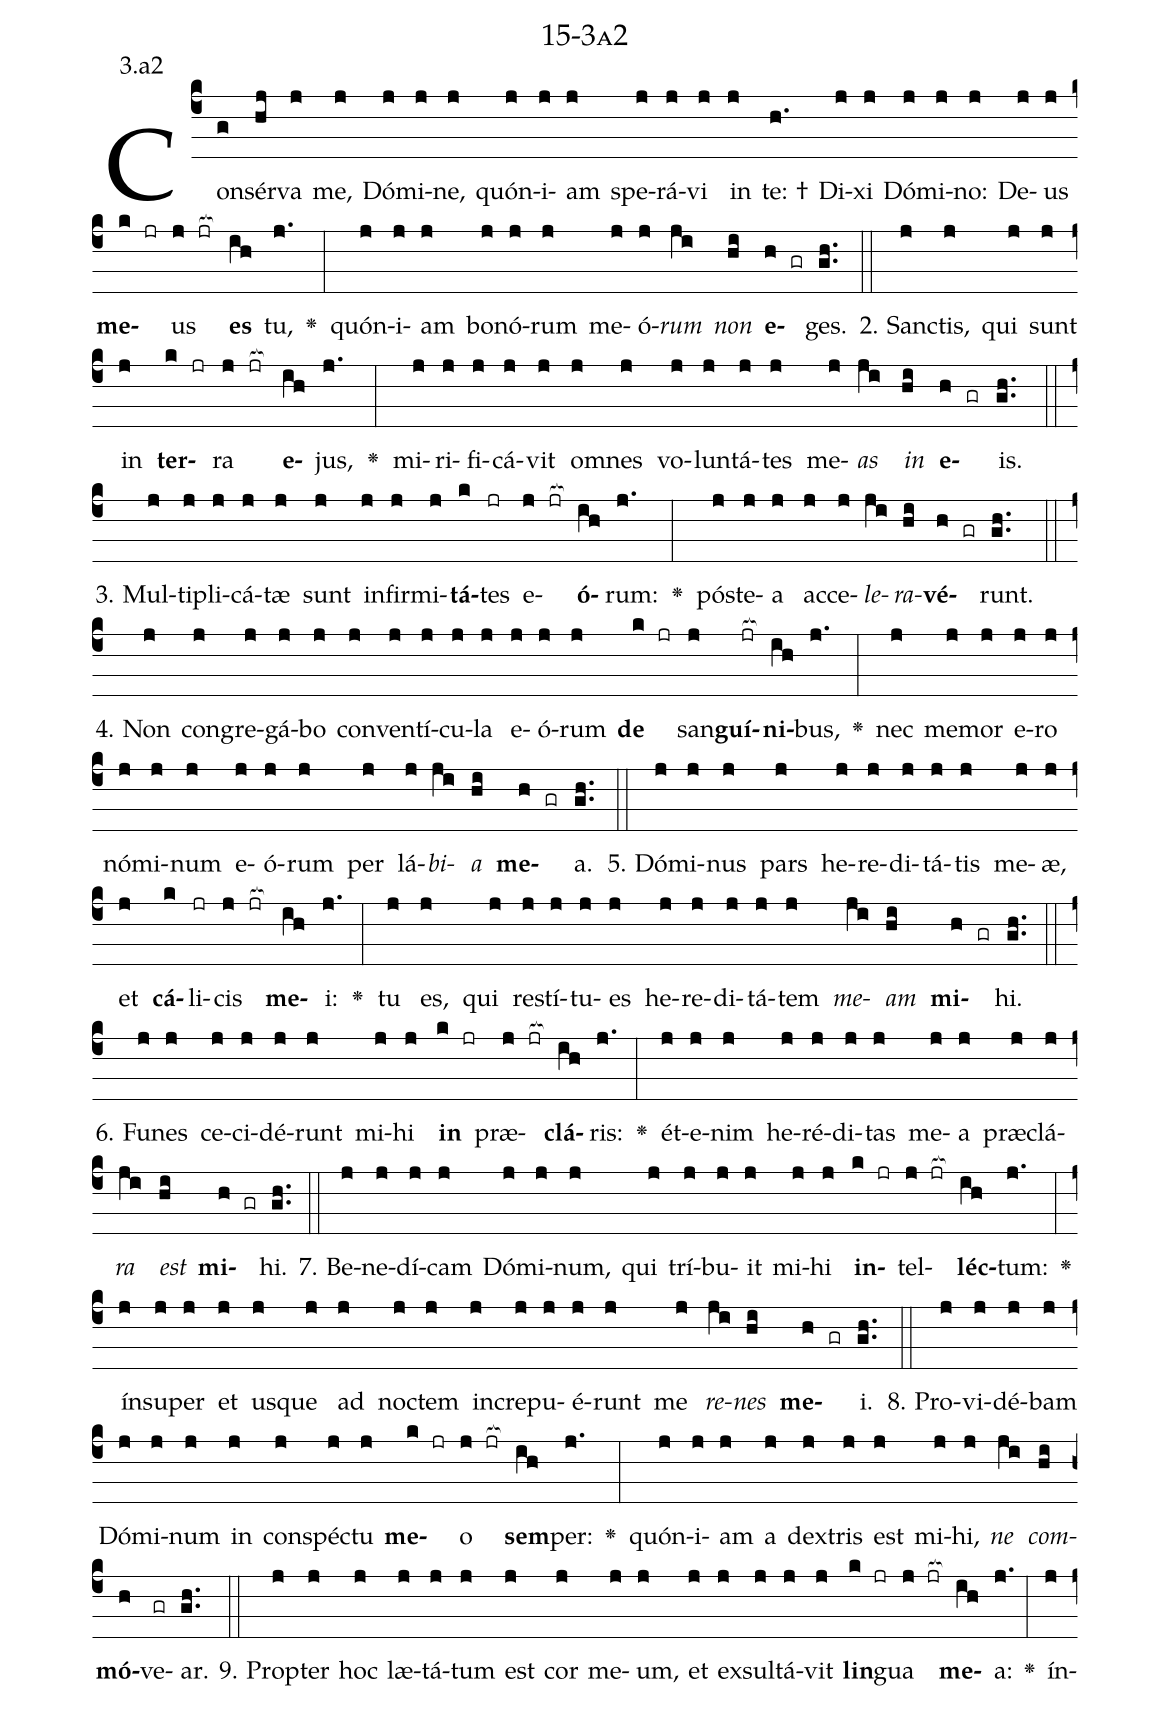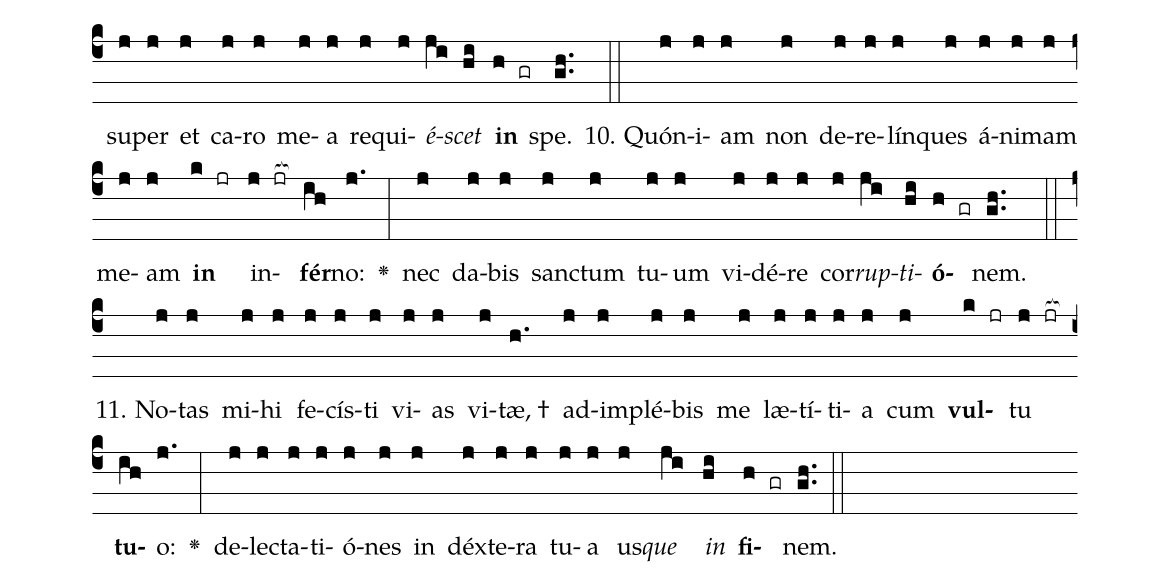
name: 15-3a2;
annotation: 3.a2;
%%
(c4)Con(g)sér(hj)va(j) me,(j) Dó(j)mi(j)ne,(j) quón(j)i(j)am(j) spe(j)rá(j)vi(j) in(j) te: †(h.) Di(j)xi(j) Dó(j)mi(j)no:(j) De(j)us(j) <b>me</b>(k jr)us(j jr[ocb:1{]) <b>es</b>(ih[ocb:0}]) tu,(j.) <v>\greheightstar</v>(:) quón(j)i(j)am(j) bo(j)nó(j)rum(j) me(j)ó(j)<i>rum</i>(ji) <i>non</i>(hi) <b>e</b>(h gr)ges.(gh..) (::)
2. Sanc(j)tis,(j) qui(j) sunt(j) in(j) <b>ter</b>(k jr)ra(j jr[ocb:1{]) <b>e</b>(ih[ocb:0}])jus,(j.) <v>\greheightstar</v>(:) mi(j)ri(j)fi(j)cá(j)vit(j) om(j)nes(j) vo(j)lun(j)tá(j)tes(j) me(j)<i>as</i>(ji) <i>in</i>(hi) <b>e</b>(h gr)is.(gh..) (::)
3. Mul(j)ti(j)pli(j)cá(j)tæ(j) sunt(j) in(j)fir(j)mi(j)<b>tá</b>(k)tes(jr) e(j jr[ocb:1{])<b>ó</b>(ih[ocb:0}])rum:(j.) <v>\greheightstar</v>(:) póst(j)e(j)a(j) ac(j)ce(j)<i>le</i>(ji)<i>ra</i>(hi)<b>vé</b>(h gr)runt.(gh..) (::)
4. Non(j) con(j)gre(j)gá(j)bo(j) con(j)ven(j)tí(j)cu(j)la(j) e(j)ó(j)rum(j) <b>de</b>(k jr) san(j)<b>guí</b>(jr[ocb:1{])<b>ni</b>(ih[ocb:0}])bus,(j.) <v>\greheightstar</v>(:) nec(j) me(j)mor(j) e(j)ro(j) nó(j)mi(j)num(j) e(j)ó(j)rum(j) per(j) lá(j)<i>bi</i>(ji)<i>a</i>(hi) <b>me</b>(h gr)a.(gh..) (::)
5. Dó(j)mi(j)nus(j) pars(j) he(j)re(j)di(j)tá(j)tis(j) me(j)æ,(j) et(j) <b>cá</b>(k)li(jr)cis(j jr[ocb:1{]) <b>me</b>(ih[ocb:0}])i:(j.) <v>\greheightstar</v>(:) tu(j) es,(j) qui(j) re(j)stí(j)tu(j)es(j) he(j)re(j)di(j)tá(j)tem(j) <i>me</i>(ji)<i>am</i>(hi) <b>mi</b>(h gr)hi.(gh..) (::)
6. Fu(j)nes(j) ce(j)ci(j)dé(j)runt(j) mi(j)hi(j) <b>in</b>(k jr) præ(j jr[ocb:1{])<b>clá</b>(ih[ocb:0}])ris:(j.) <v>\greheightstar</v>(:) ét(j)e(j)nim(j) he(j)ré(j)di(j)tas(j) me(j)a(j) præ(j)clá(j)<i>ra</i>(ji) <i>est</i>(hi) <b>mi</b>(h gr)hi.(gh..) (::)
7. Be(j)ne(j)dí(j)cam(j) Dó(j)mi(j)num,(j) qui(j) trí(j)bu(j)it(j) mi(j)hi(j) <b>in</b>(k jr)tel(j jr[ocb:1{])<b>léc</b>(ih[ocb:0}])tum:(j.) <v>\greheightstar</v>(:) ín(j)su(j)per(j) et(j) us(j)que(j) ad(j) noc(j)tem(j) in(j)cre(j)pu(j)é(j)runt(j) me(j) <i>re</i>(ji)<i>nes</i>(hi) <b>me</b>(h gr)i.(gh..) (::)
8. Pro(j)vi(j)dé(j)bam(j) Dó(j)mi(j)num(j) in(j) con(j)spéc(j)tu(j) <b>me</b>(k jr)o(j jr[ocb:1{]) <b>sem</b>(ih[ocb:0}])per:(j.) <v>\greheightstar</v>(:) quón(j)i(j)am(j) a(j) dex(j)tris(j) est(j) mi(j)hi,(j) <i>ne</i>(ji) <i>com</i>(hi)<b>mó</b>(h)ve(gr)ar.(gh..) (::)
9. Prop(j)ter(j) hoc(j) læ(j)tá(j)tum(j) est(j) cor(j) me(j)um,(j) et(j) ex(j)sul(j)tá(j)vit(j) <b>lin</b>(k jr)gua(j jr[ocb:1{]) <b>me</b>(ih[ocb:0}])a:(j.) <v>\greheightstar</v>(:) ín(j)su(j)per(j) et(j) ca(j)ro(j) me(j)a(j) re(j)qui(j)<i>é</i>(ji)<i>scet</i>(hi) <b>in</b>(h gr) spe.(gh..) (::)
10. Quón(j)i(j)am(j) non(j) de(j)re(j)lín(j)ques(j) á(j)ni(j)mam(j) me(j)am(j) <b>in</b>(k jr) in(j jr[ocb:1{])<b>fér</b>(ih[ocb:0}])no:(j.) <v>\greheightstar</v>(:) nec(j) da(j)bis(j) sanc(j)tum(j) tu(j)um(j) vi(j)dé(j)re(j) cor(j)<i>rup</i>(ji)<i>ti</i>(hi)<b>ó</b>(h gr)nem.(gh..) (::)
11. No(j)tas(j) mi(j)hi(j) fe(j)cís(j)ti(j) vi(j)as(j) vi(j)tæ, †(h.) ad(j)im(j)plé(j)bis(j) me(j) læ(j)tí(j)ti(j)a(j) cum(j) <b>vul</b>(k jr)tu(j jr[ocb:1{]) <b>tu</b>(ih[ocb:0}])o:(j.) <v>\greheightstar</v>(:) de(j)lec(j)ta(j)ti(j)ó(j)nes(j) in(j) déx(j)te(j)ra(j) tu(j)a(j) us(j)<i>que</i>(ji) <i>in</i>(hi) <b>fi</b>(h gr)nem.(gh..) (::)
